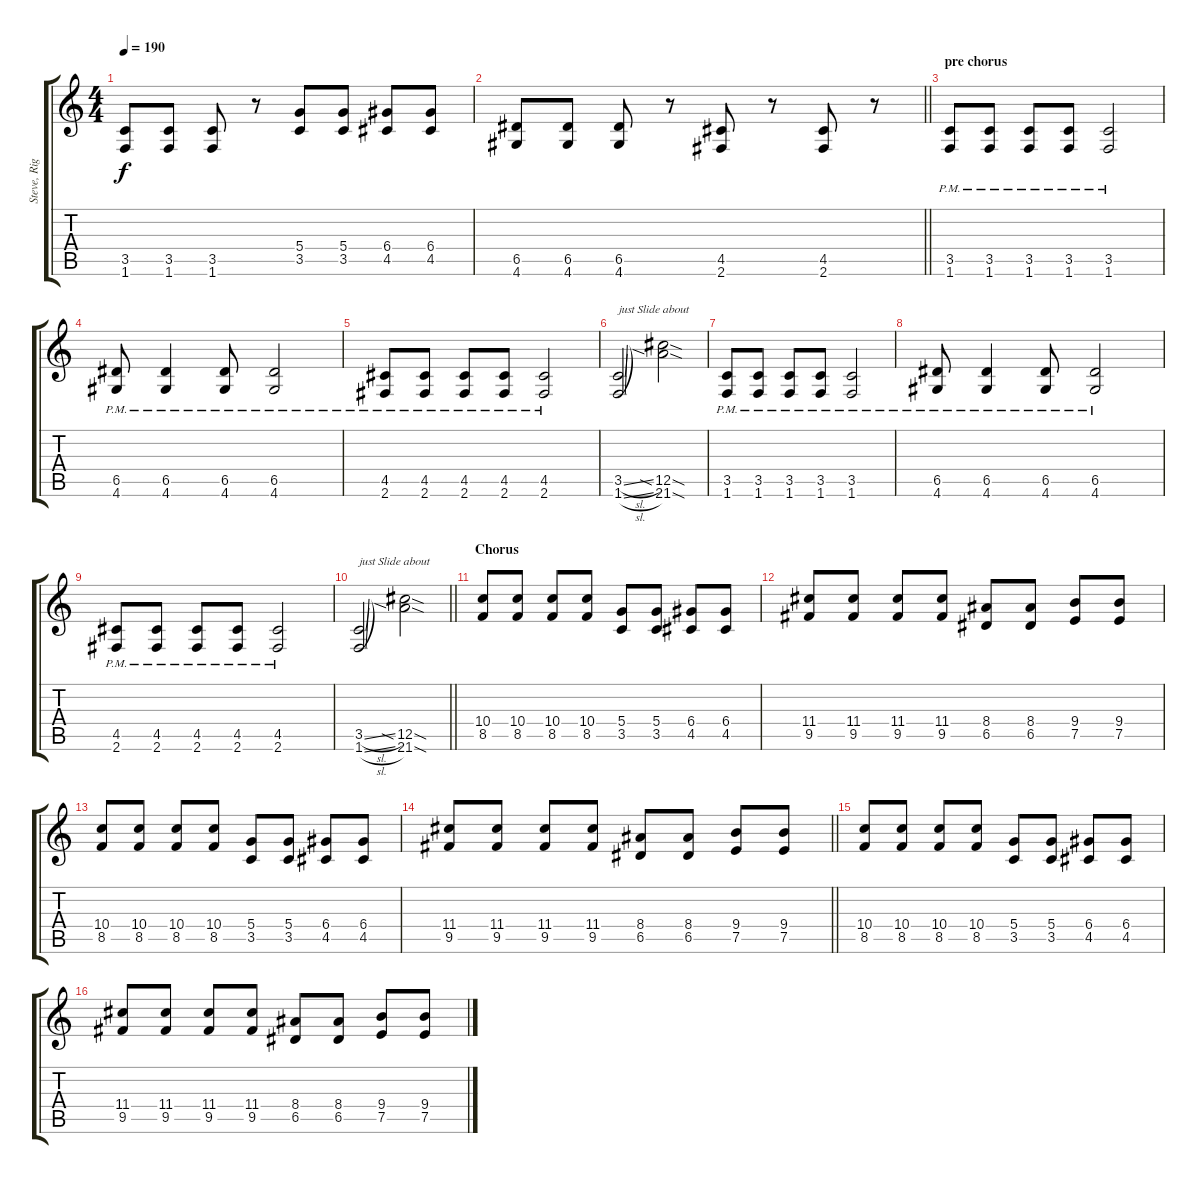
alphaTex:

\track ("Steve, Righ? Left" "Steve, Rig") {instrument distortionguitar}
\staff {score tabs}
\tuning (E4 B3 G3 D3 A2 E2) {hide}
\ts (4 4)
\tempo 190
\clef g2
\ks c
(3.5 1.6).8{dy f} (3.5 1.6).8 (3.5 1.6).8 r.8 (5.4 3.5).8 (5.4 3.5).8 (6.4 4.5).8 (6.4 4.5).8 |
\barLineRight lightlight
(6.5 4.6).8 (6.5 4.6).8 (6.5 4.6).8 r.8 (4.5 2.6).8 r.8 (4.5 2.6).8 r.8 |
\section ("" "pre chorus")
(3.5{pm} 1.6{pm}).8 (3.5{pm} 1.6{pm}).8 (3.5{pm} 1.6{pm}).8 (3.5{pm} 1.6{pm}).8 (3.5{pm} 1.6{pm}).2 |
(6.5{pm} 4.6{pm}).8 (6.5{pm} 4.6{pm}).4 (6.5{pm} 4.6{pm}).8 (6.5{pm} 4.6{pm}).2 |
(4.5{pm} 2.6{pm}).8 (4.5{pm} 2.6{pm}).8 (4.5{pm} 2.6{pm}).8 (4.5{pm} 2.6{pm}).8 (4.5{pm} 2.6{pm}).2 |
(3.5{sl} 1.6{sl}).2{txt "just Slide about"} (12.5{sia sod} 21.6{sod}).2 |
(3.5{pm} 1.6{pm}).8 (3.5{pm} 1.6{pm}).8 (3.5{pm} 1.6{pm}).8 (3.5{pm} 1.6{pm}).8 (3.5{pm} 1.6{pm}).2 |
(6.5{pm} 4.6{pm}).8 (6.5{pm} 4.6{pm}).4 (6.5{pm} 4.6{pm}).8 (6.5{pm} 4.6{pm}).2 |
(4.5{pm} 2.6{pm}).8 (4.5{pm} 2.6{pm}).8 (4.5{pm} 2.6{pm}).8 (4.5{pm} 2.6{pm}).8 (4.5{pm} 2.6{pm}).2 |
\barLineRight lightlight
(3.5{sl} 1.6{sl}).2{txt "just Slide about"} (12.5{sia sod} 21.6{sod}).2 |
\section ("" "Chorus")
(10.4 8.5).8 (10.4 8.5).8 (10.4 8.5).8 (10.4 8.5).8 (5.4 3.5).8 (5.4 3.5).8 (6.4 4.5).8 (6.4 4.5).8 |
(11.4 9.5).8 (11.4 9.5).8 (11.4 9.5).8 (11.4 9.5).8 (8.4 6.5).8 (8.4 6.5).8 (9.4 7.5).8 (9.4 7.5).8 |
(10.4 8.5).8 (10.4 8.5).8 (10.4 8.5).8 (10.4 8.5).8 (5.4 3.5).8 (5.4 3.5).8 (6.4 4.5).8 (6.4 4.5).8 |
\barLineRight lightlight
(11.4 9.5).8 (11.4 9.5).8 (11.4 9.5).8 (11.4 9.5).8 (8.4 6.5).8 (8.4 6.5).8 (9.4 7.5).8 (9.4 7.5).8 |
(10.4 8.5).8 (10.4 8.5).8 (10.4 8.5).8 (10.4 8.5).8 (5.4 3.5).8 (5.4 3.5).8 (6.4 4.5).8 (6.4 4.5).8 |
(11.4 9.5).8 (11.4 9.5).8 (11.4 9.5).8 (11.4 9.5).8 (8.4 6.5).8 (8.4 6.5).8 (9.4 7.5).8 (9.4 7.5).8
